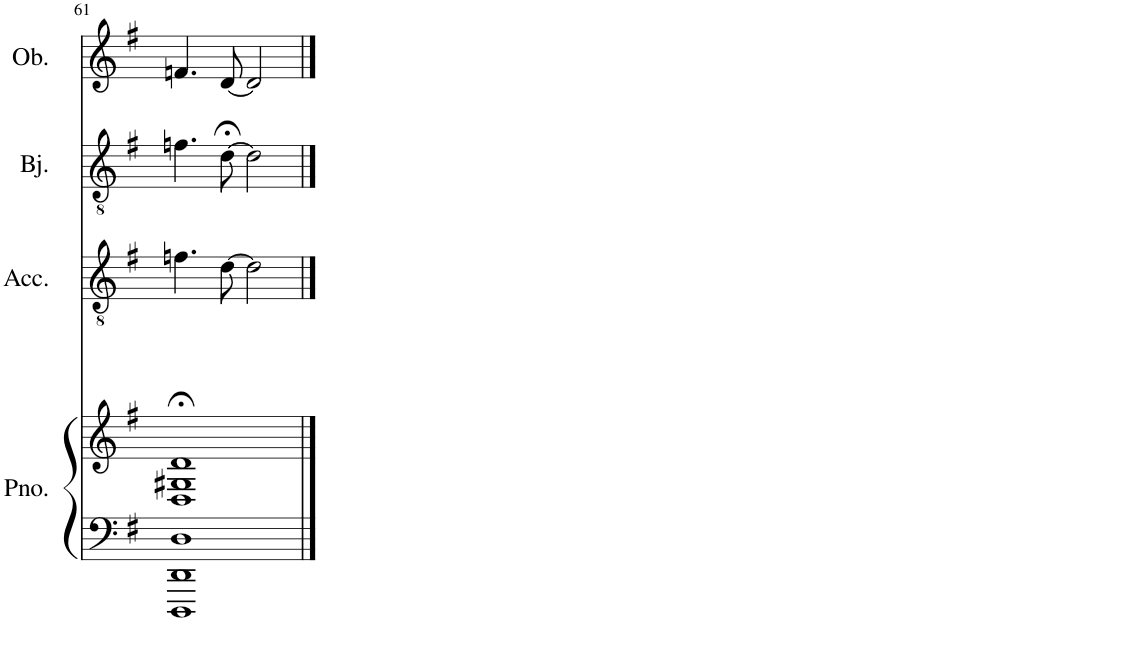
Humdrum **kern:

**kern	**kern	**kern	**kern	**kern
*part4	*part4	*part3	*part2	*part1
*staff5	*staff4	*staff3	*staff2	*staff1
*I"Piano	*	*I"Accordion	*I"Banjo	*I"Oboe
*I'Pno.	*	*I'Acc.	*I'Bj.	*I'Ob.
!!LO:PB:g=z
*clefF4	*clefG2	*clefGv2	*clefGv2	*clefG2
*	*	*	*ITrd7c12	*
*k[f#]	*k[f#]	*k[f#]	*k[f#]	*k[f#]
*M2/2	*M2/2	*M2/2	*M2/2	*M2/2
*met(c|)	*met(c|)	*met(c|)	*met(c|)	*met(c|)
=61	=61	=61	=61	=61
1DDD 1DD 1D	1D;< 1G#X;< 1d;<	4.fn\	4.fn\	4.fn/
.	.	[8d\	[8d;<\	[8d/
.	.	2d\]	2d\]	2d/]
==	==	==	==	==
*-	*-	*-	*-	*-
